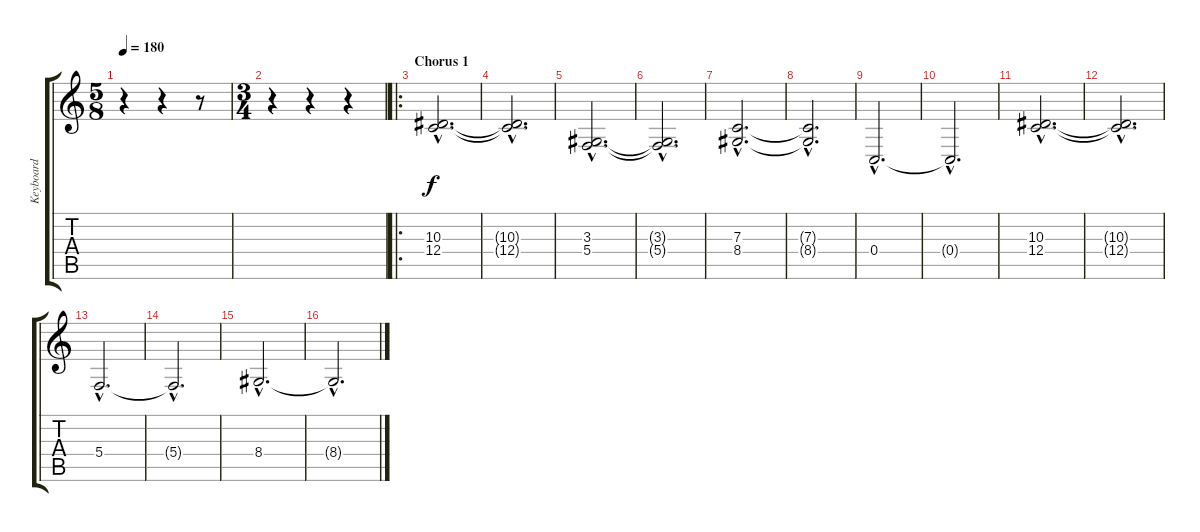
\track ("Keyboard" "Keyboard") {instrument pad2warm}
\staff {score tabs}
\tuning (D4 A3 F3 C3 G2 C2) {hide}
\ts (5 8)
\tempo 180
\clef g2
\ks c
r.4{dy f} r.4 r.8 |
\ts (3 4)
r.4 r.4 r.4 |
\ro
\section ("" "Chorus 1")
(10.3{hac} 12.4{hac}).2{d instrument stringensemble1} |
(10.3{hac t} 12.4{hac t}).2{d} |
(3.3{hac} 5.4{hac}).2{d} |
(3.3{hac t} 5.4{hac t}).2{d} |
(7.3{hac} 8.4{hac}).2{d} |
(7.3{hac t} 8.4{hac t}).2{d} |
0.4{hac}.2{d} |
0.4{hac t}.2{d} |
(10.3{hac} 12.4{hac}).2{d instrument stringensemble1} |
(10.3{hac t} 12.4{hac t}).2{d} |
5.4{hac}.2{d} |
5.4{hac t}.2{d} |
8.4{hac}.2{d} |
8.4{hac t}.2{d}
